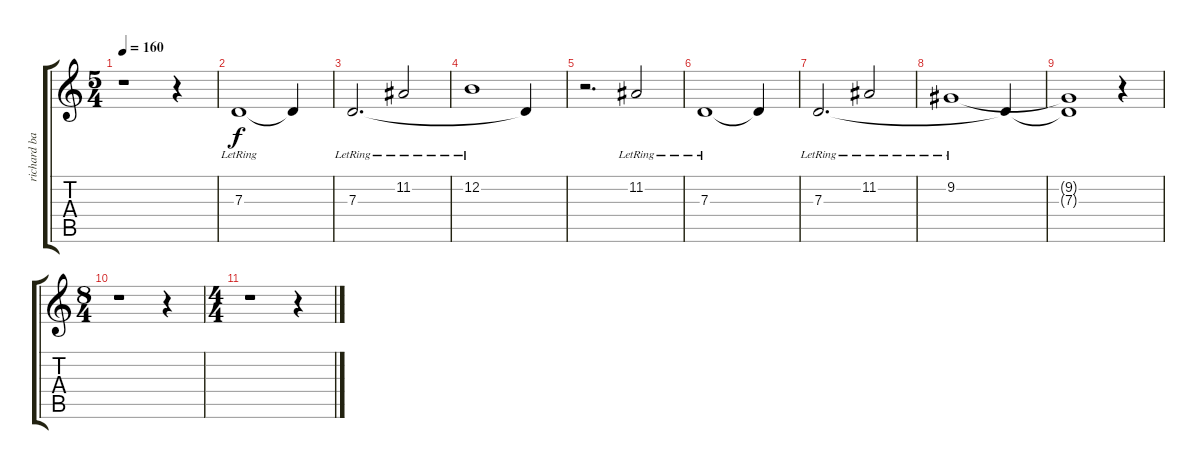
\track ("richard barbieri ( keybord )" "richard ba") {instrument stringensemble1}
\staff {score tabs}
\tuning (E4 B3 G3 D3 A2 D2) {hide}
\ts (5 4)
\tempo 160
\clef g2
\ks c
r.1{dy f instrument choiraahs} r.4 |
7.3{lr}.1{instrument choiraahs} 7.3{t}.4 |
7.3{lr}.2{d instrument choiraahs} 11.2{lr}.2 |
12.2{lr}.1{instrument choiraahs} 7.3{t}.4 |
r.2{d instrument choiraahs} 11.2{lr}.2 |
7.3{lr}.1{instrument choiraahs} 7.3{t}.4 |
7.3{lr}.2{d instrument choiraahs} 11.2{lr}.2 |
9.2{lr}.1{instrument choiraahs} 7.3{t}.4 |
(9.2{t} 7.3{t}).1 r.4 |
\ts (8 4)
r.1 r.4 |
\ts (4 4)
r.1 r.4
